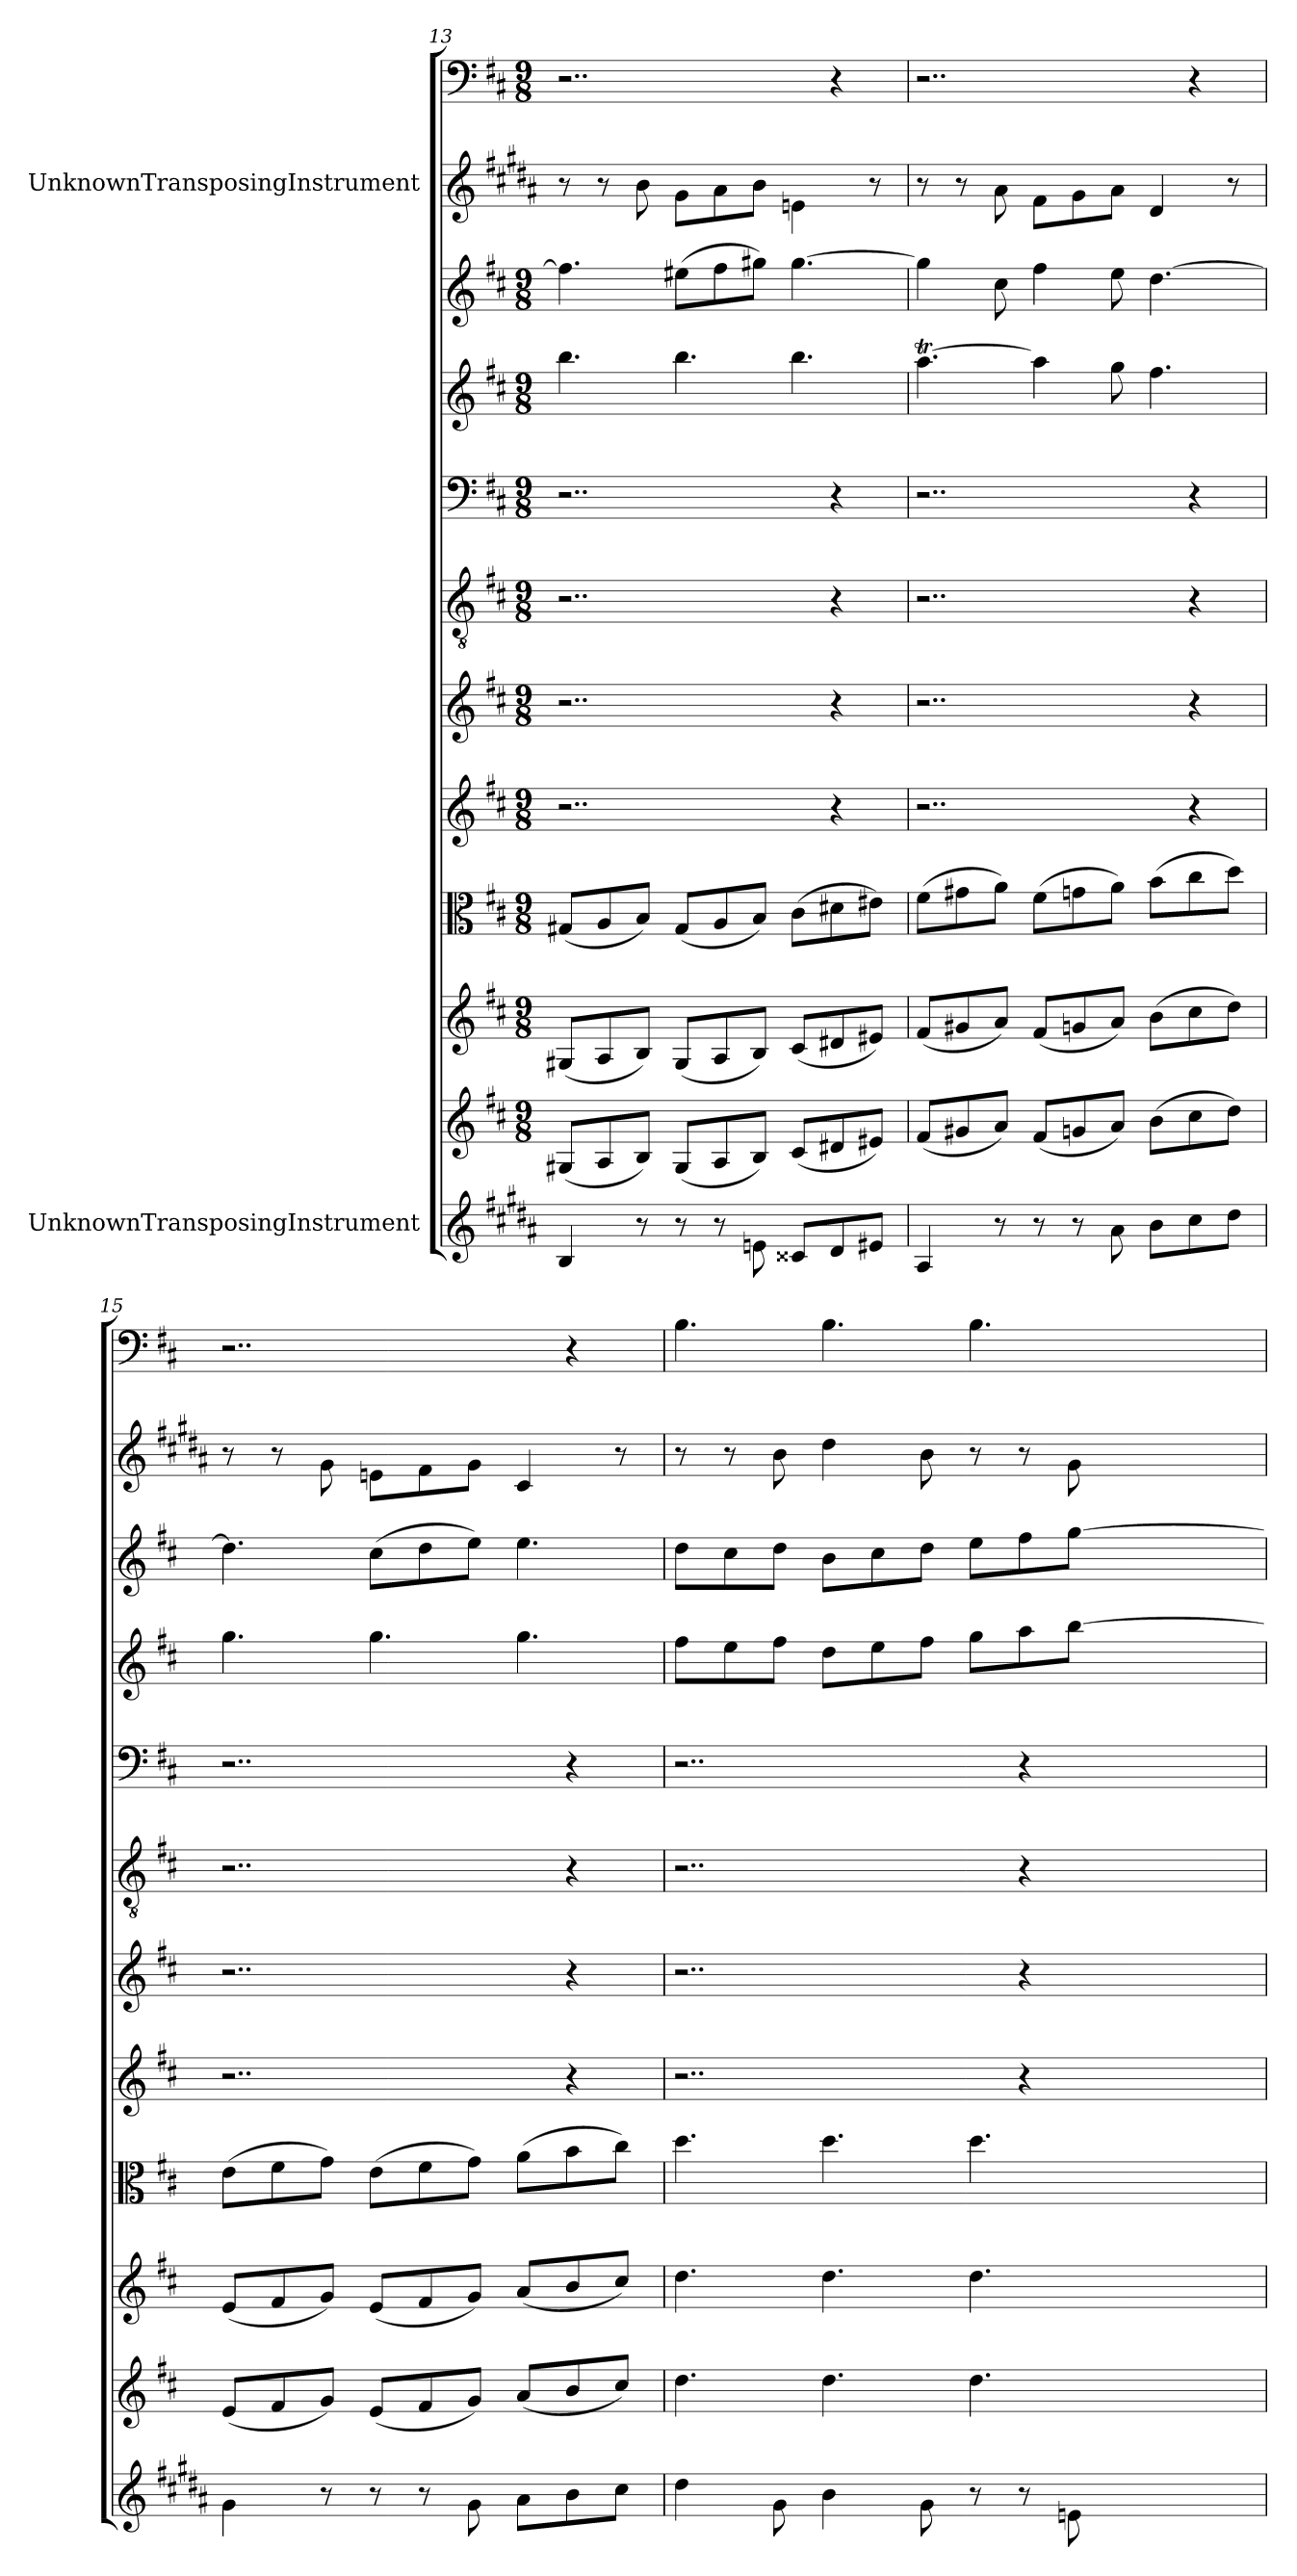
**kern	**kern	**kern	**kern	**kern	**kern	**kern	**kern	**kern	**kern	**kern	**kern
*part12	*part11	*part10	*part9	*part8	*part7	*part6	*part5	*part4	*part3	*part2	*part1
*staff12	*staff11	*staff10	*staff9	*staff8	*staff7	*staff6	*staff5	*staff4	*staff3	*staff2	*staff1
*I"UnknownTransposingInstrument	*	*	*	*	*	*	*	*	*	*I"UnknownTransposingInstrument	*
*clefG2	*clefG2	*clefG2	*clefC3	*clefG2	*clefG2	*clefGv2	*clefF4	*clefG2	*clefG2	*clefG2	*clefF4
*ITrd-2c-3	*	*	*	*	*	*	*	*	*	*ITrd-2c-3	*
*k[f#c#]	*k[f#c#]	*k[f#c#]	*k[f#c#]	*k[f#c#]	*k[f#c#]	*k[f#c#]	*k[f#c#]	*k[f#c#]	*k[f#c#]	*k[f#c#]	*k[f#c#]
*	*M9/8	*M9/8	*M9/8	*M9/8	*M9/8	*M9/8	*M9/8	*M9/8	*M9/8	*	*M9/8
=13	=13	=13	=13	=13	=13	=13	=13	=13	=13	=13	=13
4d/	(8G#X/L	(8G#X/L	(8G#X/L	2..r	2..r	2..r	2..r	4.bb\	4.ff#\]	8r	2..r
.	8A/	8A/	8A/	.	.	.	.	.	.	8r	.
8r	8B/J)	8B/J)	8B/J)	.	.	.	.	.	.	8dd\	.
8r	(8G#/L	(8G#/L	(8G#/L	.	.	.	.	4.bb\	(8ee#X\L	8b\L	.
8r	8A/	8A/	8A/	.	.	.	.	.	8ff#\	8cc#\	.
8gn\	8B/J)	8B/J)	8B/J)	.	.	.	.	.	8gg#X\J)	8dd\J	.
8e#X/L	(8c#/L	(8c#/L	(8c#\L	.	.	.	.	4.bb\	[4.gg#\	4gn\	.
8f#/	8d#X/	8d#X/	8d#X\	4r	4r	4r	4r	.	.	.	4r
8g#X/J	8e#X/J)	8e#X/J)	8e#X\J)	.	.	.	.	.	.	8r	.
=14	=14	=14	=14	=14	=14	=14	=14	=14	=14	=14	=14
4c#/	(8f#/L	(8f#/L	(8f#\L	2..r	2..r	2..r	2..r	[4.aaT\	4gg#\]	8r	2..r
.	8g#X/	8g#X/	8g#X\	.	.	.	.	.	.	8r	.
8r	8a/J)	8a/J)	8a\J)	.	.	.	.	.	8cc#\	8cc#\	.
8r	(8f#/L	(8f#/L	(8f#\L	.	.	.	.	4aa\]	4ff#\	8a\L	.
8r	8gn/	8gn/	8gn\	.	.	.	.	.	.	8b\	.
8cc#\	8a/J)	8a/J)	8a\J)	.	.	.	.	8gg\	8ee\	8cc#\J	.
8dd\L	(8b\L	(8b\L	(8b\L	.	.	.	.	4.ff#\	[4.dd\	4f#/	.
8ee\	8cc#\	8cc#\	8cc#\	4r	4r	4r	4r	.	.	.	4r
8ff#\J	8dd\J)	8dd\J)	8dd\J)	.	.	.	.	.	.	8r	.
=15	=15	=15	=15	=15	=15	=15	=15	=15	=15	=15	=15
4b\	(8e/L	(8e/L	(8e\L	2..r	2..r	2..r	2..r	4.gg\	4.dd\]	8r	2..r
.	8f#/	8f#/	8f#\	.	.	.	.	.	.	8r	.
8r	8g/J)	8g/J)	8g\J)	.	.	.	.	.	.	8b\	.
8r	(8e/L	(8e/L	(8e\L	.	.	.	.	4.gg\	(8cc#\L	8gn\L	.
8r	8f#/	8f#/	8f#\	.	.	.	.	.	8dd\	8a\	.
8b\	8g/J)	8g/J)	8g\J)	.	.	.	.	.	8ee\J)	8b\J	.
8cc#\L	(8a/L	(8a/L	(8a\L	.	.	.	.	4.gg\	4.ee\	4e/	.
8dd\	8b/	8b/	8b\	4r	4r	4r	4r	.	.	.	4r
8ee\J	8cc#/J)	8cc#/J)	8cc#\J)	.	.	.	.	.	.	8r	.
=16	=16	=16	=16	=16	=16	=16	=16	=16	=16	=16	=16
4ff#\	4.dd\	4.dd\	4.dd\	2..r	2..r	2..r	2..r	8ff#\L	8dd\L	8r	4.B\
.	.	.	.	.	.	.	.	8ee\	8cc#\	8r	.
8b\	.	.	.	.	.	.	.	8ff#\J	8dd\J	8dd\	.
4dd\	4.dd\	4.dd\	4.dd\	.	.	.	.	8dd\L	8b\L	4ff#\	4.B\
.	.	.	.	.	.	.	.	8ee\	8cc#\	.	.
8b\	.	.	.	.	.	.	.	8ff#\J	8dd\J	8dd\	.
8r	4.dd\	4.dd\	4.dd\	.	.	.	.	8gg\L	8ee\L	8r	4.B\
8r	.	.	.	4r	4r	4r	4r	8aa\	8ff#\	8r	.
8gn\	.	.	.	.	.	.	.	[8bb\J	[8gg\J	8b\	.
=	=	=	=	=	=	=	=	=	=	=	=
*-	*-	*-	*-	*-	*-	*-	*-	*-	*-	*-	*-
